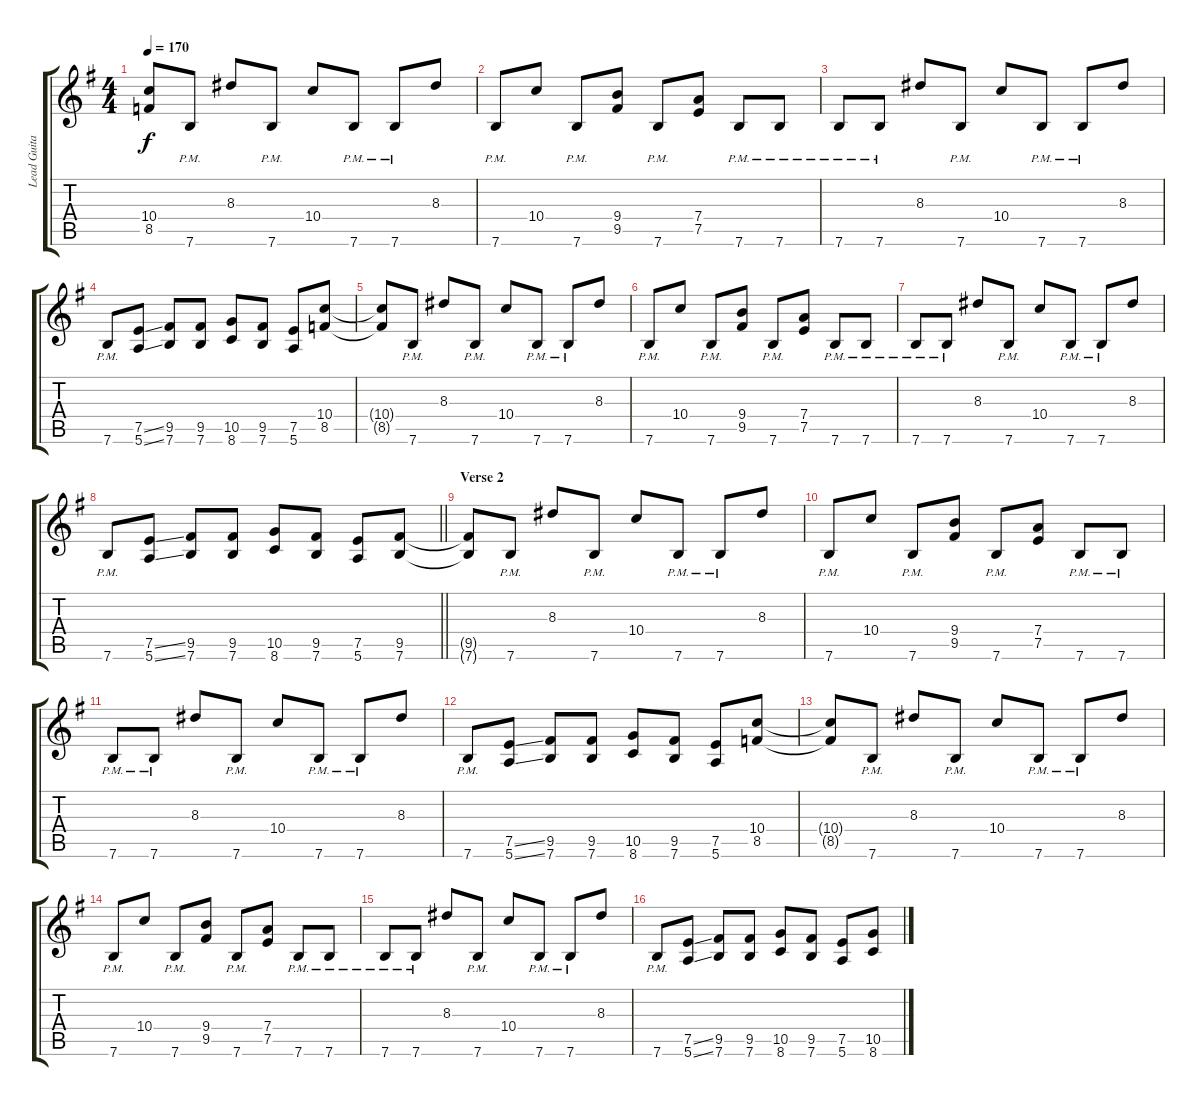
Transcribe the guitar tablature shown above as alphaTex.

\track ("Lead Guitar" "Lead Guita") {instrument distortionguitar}
\staff {score tabs}
\tuning (E4 B3 G3 D3 A2 E2) {hide}
\ts (4 4)
\tempo 170
\clef g2
\ks g
(10.4{t} 8.5{t}).8{dy f} 7.6{pm}.8 8.3.8 7.6{pm}.8 10.4.8 7.6{pm}.8 7.6{pm}.8 8.3.8 |
7.6{pm}.8 10.4.8 7.6{pm}.8 (9.4 9.5).8 7.6{pm}.8 (7.4 7.5).8 7.6{pm}.8 7.6{pm}.8 |
7.6{pm}.8 7.6{pm}.8 8.3.8 7.6{pm}.8 10.4.8 7.6{pm}.8 7.6{pm}.8 8.3.8 |
7.6{pm}.8 (7.5{ss} 5.6{ss}).8 (9.5 7.6).8 (9.5 7.6).8 (10.5 8.6).8 (9.5 7.6).8 (7.5 5.6).8 (10.4 8.5).8 |
(10.4{t} 8.5{t}).8 7.6{pm}.8 8.3.8 7.6{pm}.8 10.4.8 7.6{pm}.8 7.6{pm}.8 8.3.8 |
7.6{pm}.8 10.4.8 7.6{pm}.8 (9.4 9.5).8 7.6{pm}.8 (7.4 7.5).8 7.6{pm}.8 7.6{pm}.8 |
7.6{pm}.8 7.6{pm}.8 8.3.8 7.6{pm}.8 10.4.8 7.6{pm}.8 7.6{pm}.8 8.3.8 |
\barLineRight lightlight
7.6{pm}.8 (7.5{ss} 5.6{ss}).8 (9.5 7.6).8 (9.5 7.6).8 (10.5 8.6).8 (9.5 7.6).8 (7.5 5.6).8 (9.5 7.6).8 |
\section ("" "Verse 2")
(9.5{t} 7.6{t}).8 7.6{pm}.8 8.3.8 7.6{pm}.8 10.4.8 7.6{pm}.8 7.6{pm}.8 8.3.8 |
7.6{pm}.8 10.4.8 7.6{pm}.8 (9.4 9.5).8 7.6{pm}.8 (7.4 7.5).8 7.6{pm}.8 7.6{pm}.8 |
7.6{pm}.8 7.6{pm}.8 8.3.8 7.6{pm}.8 10.4.8 7.6{pm}.8 7.6{pm}.8 8.3.8 |
7.6{pm}.8 (7.5{ss} 5.6{ss}).8 (9.5 7.6).8 (9.5 7.6).8 (10.5 8.6).8 (9.5 7.6).8 (7.5 5.6).8 (10.4 8.5).8 |
(10.4{t} 8.5{t}).8 7.6{pm}.8 8.3.8 7.6{pm}.8 10.4.8 7.6{pm}.8 7.6{pm}.8 8.3.8 |
7.6{pm}.8 10.4.8 7.6{pm}.8 (9.4 9.5).8 7.6{pm}.8 (7.4 7.5).8 7.6{pm}.8 7.6{pm}.8 |
7.6{pm}.8 7.6{pm}.8 8.3.8 7.6{pm}.8 10.4.8 7.6{pm}.8 7.6{pm}.8 8.3.8 |
7.6{pm}.8 (7.5{ss} 5.6{ss}).8 (9.5 7.6).8 (9.5 7.6).8 (10.5 8.6).8 (9.5 7.6).8 (7.5 5.6).8 (10.5 8.6).8
